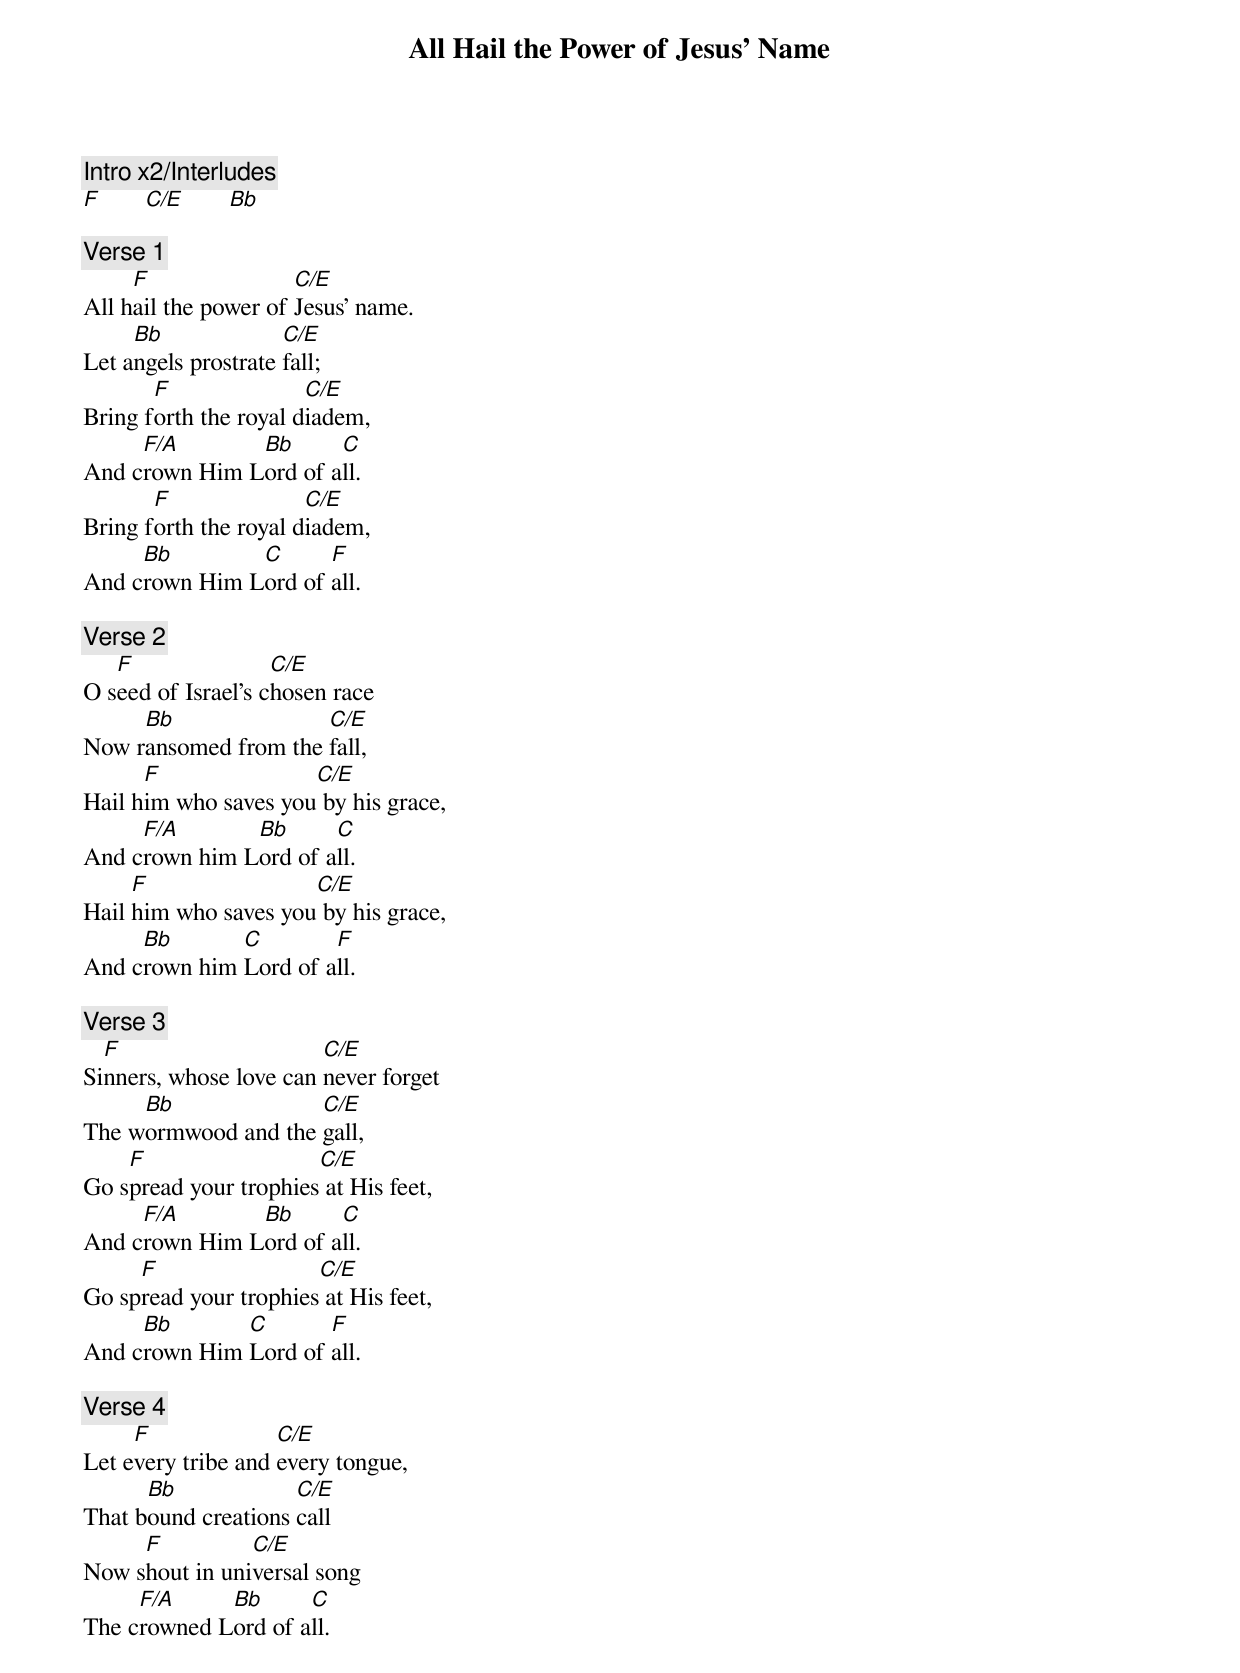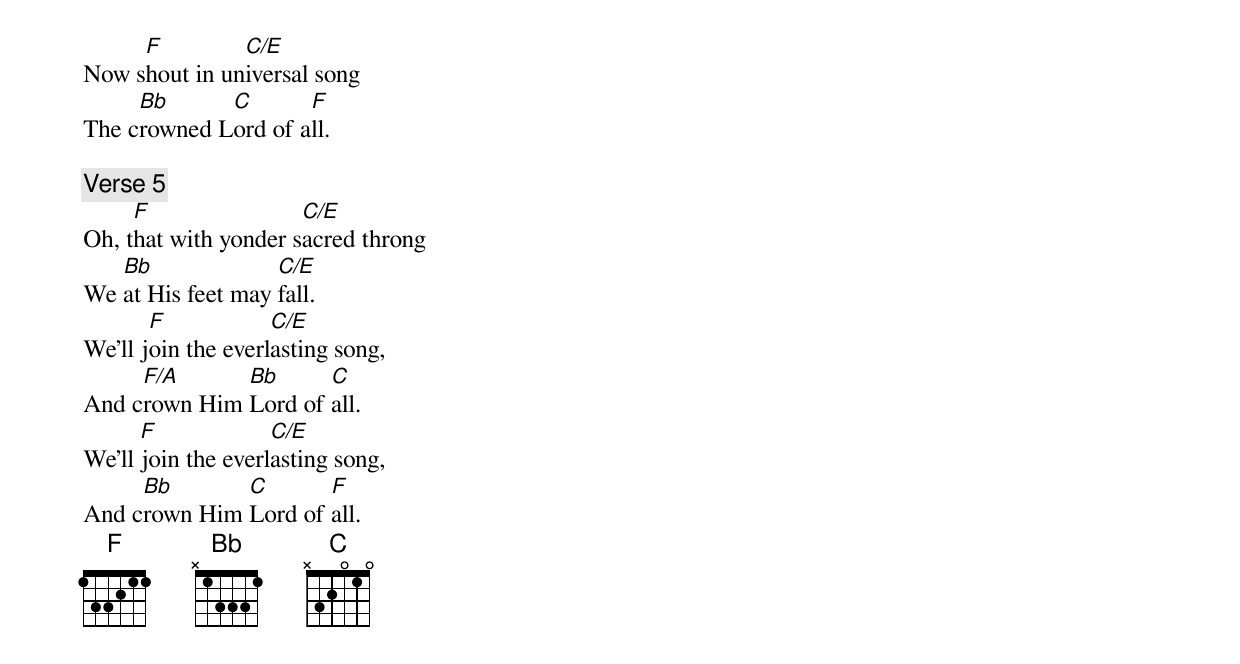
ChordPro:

{title:All Hail the Power of Jesus' Name}
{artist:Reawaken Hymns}
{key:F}
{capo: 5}

{comment:Intro x2/Interludes}
[F]       [C/E]       [Bb]

{comment:Verse 1}
All h[F]ail the power of [C/E]Jesus’ name.
Let a[Bb]ngels prostrate [C/E]fall;
Bring f[F]orth the royal d[C/E]iadem,
And c[F/A]rown Him L[Bb]ord of a[C]ll.
Bring f[F]orth the royal d[C/E]iadem,
And c[Bb]rown Him L[C]ord of [F]all.

{comment:Verse 2}
O s[F]eed of Israel's c[C/E]hosen race
Now r[Bb]ansomed from the [C/E]fall,
Hail h[F]im who saves you[C/E] by his grace,
And c[F/A]rown him L[Bb]ord of a[C]ll.
Hail [F]him who saves you[C/E] by his grace,
And c[Bb]rown him [C]Lord of a[F]ll.

{comment:Verse 3}
Si[F]nners, whose love can [C/E]never forget
The w[Bb]ormwood and the [C/E]gall,
Go s[F]pread your trophies[C/E] at His feet,
And c[F/A]rown Him L[Bb]ord of a[C]ll.
Go sp[F]read your trophies[C/E] at His feet,
And c[Bb]rown Him [C]Lord of [F]all.

{comment:Verse 4}
Let e[F]very tribe and [C/E]every tongue,
That b[Bb]ound creations [C/E]call
Now s[F]hout in uni[C/E]versal song
The c[F/A]rowned L[Bb]ord of a[C]ll.
Now s[F]hout in un[C/E]iversal song
The c[Bb]rowned L[C]ord of a[F]ll.

{comment:Verse 5}
Oh, t[F]hat with yonder s[C/E]acred throng
We [Bb]at His feet may [C/E]fall.
We’ll j[F]oin the everl[C/E]asting song,
And c[F/A]rown Him [Bb]Lord of [C]all.
We’ll [F]join the everl[C/E]asting song,
And c[Bb]rown Him [C]Lord of [F]all.
